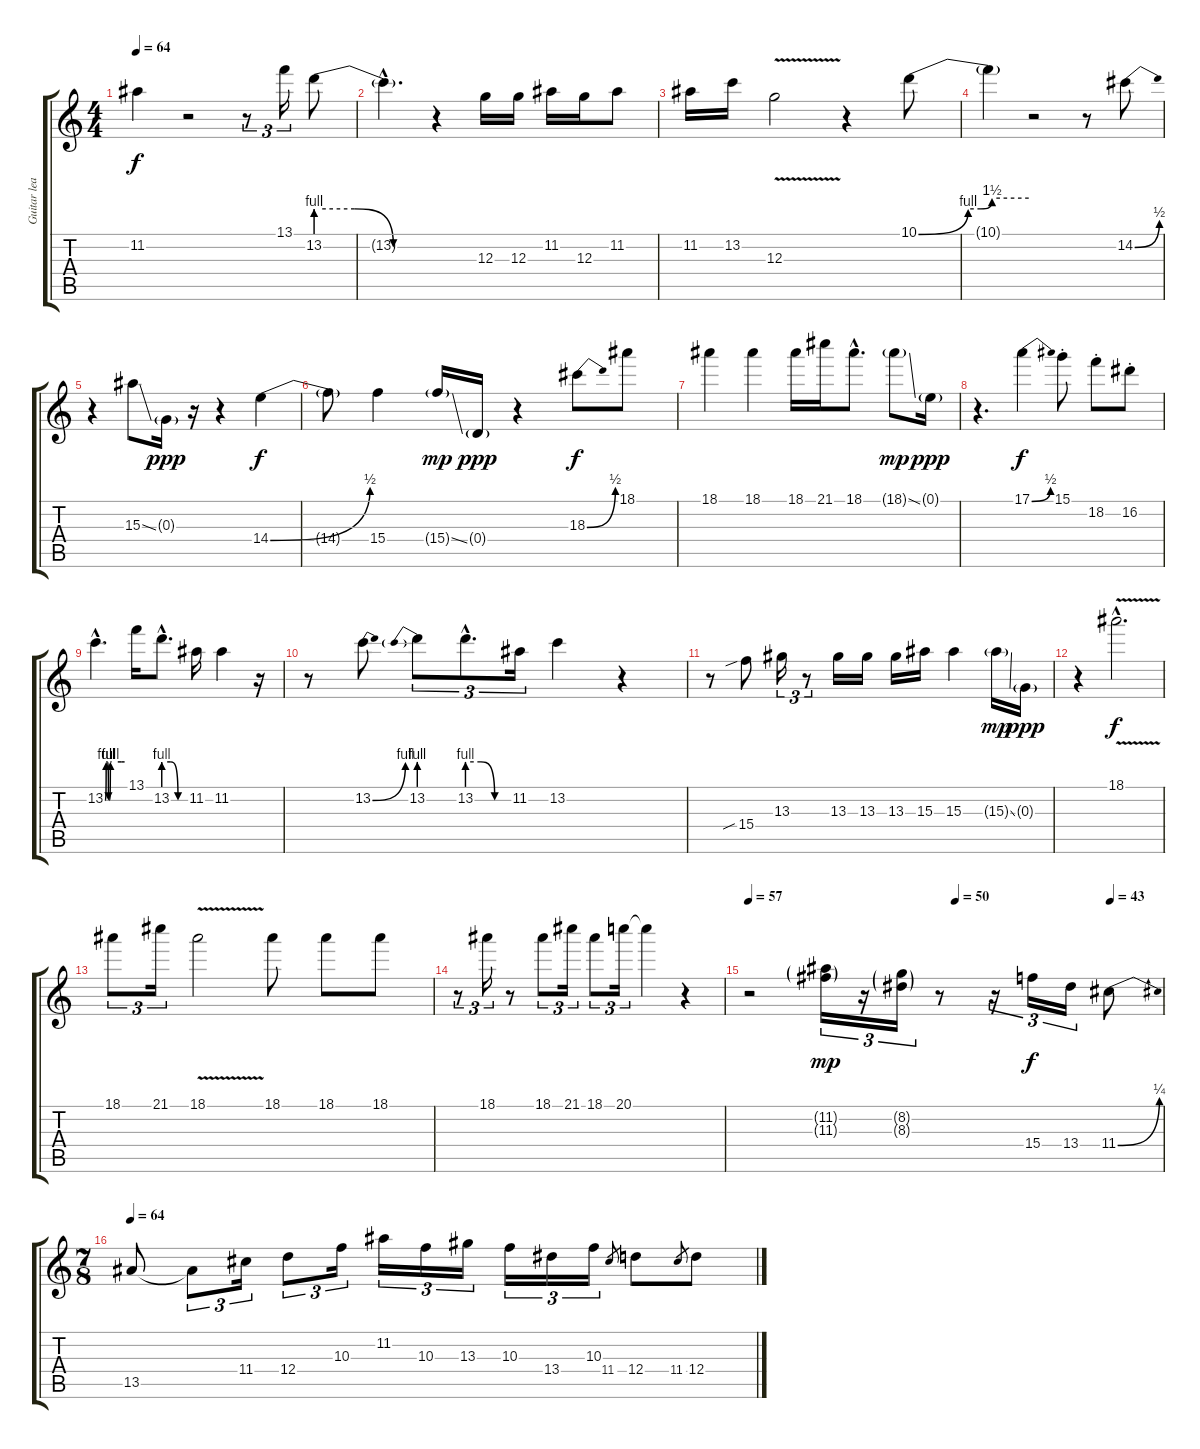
\track ("Guitar lead" "Guitar lea") {instrument distortionguitar}
\staff {score tabs}
\tuning (E4 B3 G3 D3 A2 E2) {hide}
\ts (4 4)
\tempo 64
\clef g2
\ks c
11.2{t}.4{dy f} r.2 r.8{tu (3 2)} 13.1.16{tu (3 2)} 13.2{be (custom 0 4 20 4 40 0 60 0)}.8 |
13.2{hac t}.4{d} r.4 12.3.16 12.3.16 11.2.16 12.3.16 11.2.8 |
11.2.16 13.2.16 12.3{v}.2 r.4 10.1{be (custom 0 0 27 4 34 4 40 6 60 6)}.8 |
10.1{t}.4 r.2 r.8 14.2{be (bend 0 0 60 2)}.8 |
r.4 15.3{ss}.8 0.3{g}.16{dy ppp} r.16 r.4 14.4{be (bend 0 0 60 2)}.4{dy f} |
14.4{t}.8 15.4.4 15.4{ss g}.16{dy mp} 0.4{g}.16{dy ppp} r.4 18.3{be (bend 0 0 60 2)}.8{dy f} 18.1.8 |
18.1.4 18.1.4 18.1.16 21.1.16 18.1{hac}.8{d} 18.1{ss g}.8{dy mp} 0.1{g}.16{dy ppp} |
r.4{d} 17.1{be (bend 0 0 60 2)}.4{dy f} 15.1{st}.8 18.2{st}.8 16.2{st}.8 |
13.2{be (custom 0 0 3 4 7 4 10 0 13 0 16 4 20 4 50 4 60 4) hac}.4{d} 13.1.16 13.2{be (custom 0 4 20 4 40 0 60 0) hac}.8{d} 11.2.16 11.2.4 r.16 |
r.8 13.2{be (bend 0 0 60 4)}.8 13.2{be (prebend 0 4 60 4)}.8{tu (3 2)} 13.2{be (custom 0 4 20 4 40 0 60 0) hac}.8{d tu (3 2)} 11.2.16{tu (3 2)} 13.2.4 r.4 |
r.8 15.4{sib}.8 13.3.16{tu (3 2)} r.8{tu (3 2)} 13.3.16 13.3.16 13.3.16 15.3.16 15.3.4 15.3{ss g}.16{dy mp} 0.3{g}.16{dy ppp} |
r.4 18.1{v hac}.2{d dy f} |
18.1.8{tu (3 2)} 21.1.16{tu (3 2)} 18.1{v}.2 18.1.8 18.1.8 18.1.8 |
r.8{tu (3 2)} 18.1.16{tu (3 2)} r.8 18.1.8{tu (3 2)} 21.1.16{tu (3 2)} 18.1.8{tu (3 2)} 20.1.16{tu (3 2)} 20.1{t}.4 r.4 |
\tempo 57
\tempo (50 0.5)
\tempo (43 0.875)
r.2 (11.2{g} 11.3{g}).16{tu (3 2) dy mp} r.16{tu (3 2)} (8.2{g} 8.3{g}).16{tu (3 2)} r.8 r.16{tu (3 2)} 15.4.16{tu (3 2) dy f} 13.4.16{tu (3 2)} 11.4{be (bend 0 0 60 1)}.8 |
\ts (7 8)
\tempo 64
13.5.8 13.5{t}.8{tu (3 2)} 11.4.16{tu (3 2)} 12.4.8{tu (3 2)} 10.3.16{tu (3 2)} 11.2.16{tu (3 2)} 10.3.16{tu (3 2)} 13.3.16{tu (3 2)} 10.3.16{tu (3 2)} 13.4.16{tu (3 2)} 10.3.16{tu (3 2)} 11.4.8{gr} 12.4.8 11.4.8{gr} 12.4.8
